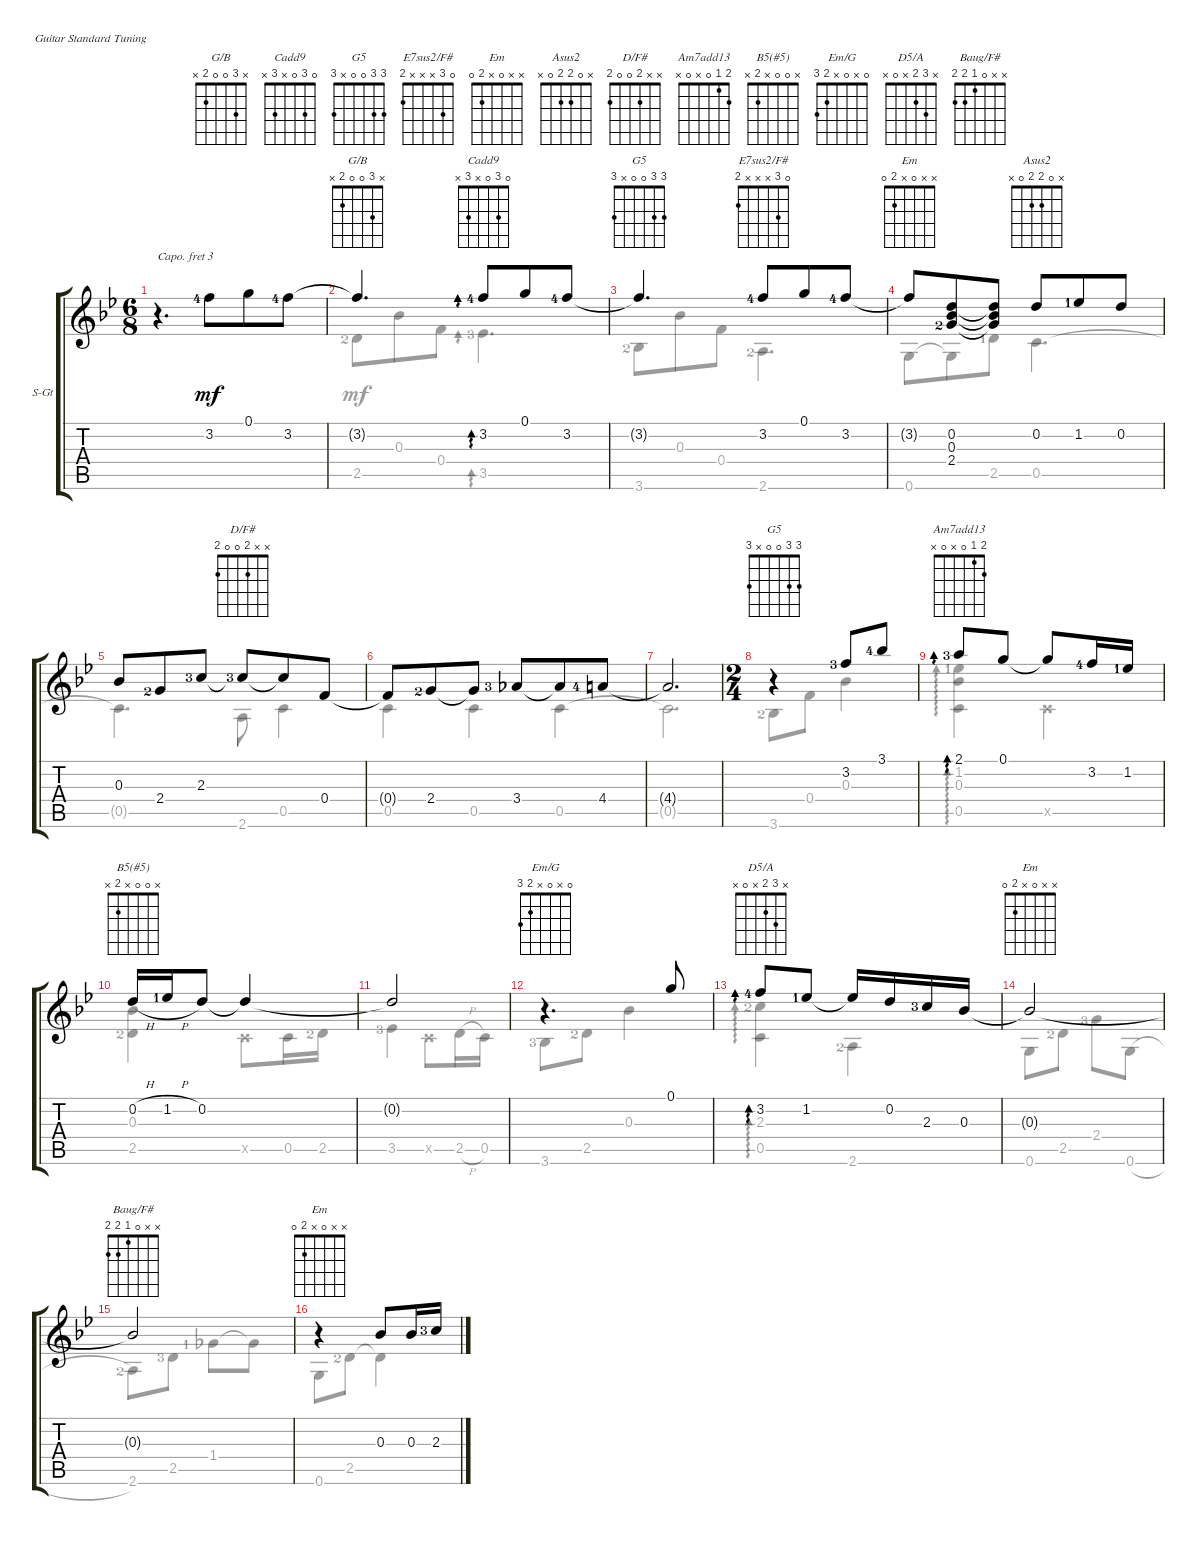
\defaultSystemsLayout 4
\bracketExtendMode groupsimilarinstruments
\firstSystemTrackNameOrientation horizontal
\otherSystemsTrackNameOrientation horizontal
\chordDiagramsInScore
\track ("Steel Guitar" "S-Gt") {instrument acousticguitarsteel}
\staff {score tabs}
\capo 3
\tuning (E4 B3 G3 D3 A2 E2)
\chord ("G/B" x 3 0 0 2 x)
\chord ("Cadd9" 0 3 0 x 3 x)
\chord ("G5" x 3 0 0 x 3)
\chord ("E7sus2/F#" 0 3 x x x 2)
\chord ("Em" x 0 0 2 2 0)
\chord ("Asus2" x 0 2 2 0 x)
\chord ("D/F#" x x 2 0 0 2)
\chord ("G5" 3 3 0 0 x 3)
\chord ("Am7add13" 2 1 0 x 0 x)
\chord ("B5(#5)" x 0 0 x 2 x)
\chord ("Em/G" 0 x 0 x 2 3)
\chord ("D5/A" x 3 2 x 0 x)
\chord ("Em" x x 0 2 2 0)
\chord ("Baug/F#" x x 0 1 2 2)
\chord ("Em" x x 0 x 2 0)
\voice
\ts (6 8)
\tempo (75 hide)
\clef g2
\ks bb
r.4{d dy mf instrument acousticguitarsteel} 3.2{lf 5}.8 0.1.8 3.2{lf 5}.8 |
3.2{t}.4{d ch "G/B"} 3.2{lf 5}.8{ad 0 ch "Cadd9" beam merge} 0.1.8{beam merge} 3.2{lf 5}.8 |
3.2{t}.4{d ch "G5"} 3.2{lf 5}.8{ch "E7sus2/F#"} 0.1.8 3.2{lf 5}.8 |
3.2{t}.8{ch "Em"} (0.2 0.3 2.4{lf 3}).8 (0.2{t} 0.3{t} 2.4{t}).8 0.2.8{ch "Asus2"} 1.2{lf 2}.8 0.2.8 |
0.3.8 2.4{lf 3}.8 2.3{lf 4}.8 2.3{t lf 4}.8{ch "D/F#"} 2.3{t}.8 0.4.8 |
0.4{t}.8 2.4{lf 3}.8 2.4{t}.8 3.4{lf 4}.8 3.4{t}.8 4.4{lf 5}.8 |
4.4{t}.2{d} |
\ts (2 4)
r.4{ch "G5"} 3.2{lf 4}.8 3.1{lf 5}.8 |
2.1{lf 4}.8{ad 0 ch "Am7add13"} 0.1.8 0.1{t}.8 3.2{lf 5}.16 1.2{lf 2}.16 |
0.2{h}.16{ch "B5(#5)"} 1.2{h lf 2}.16 0.2.8 0.2{t}.4 |
0.2{t}.2 |
r.4{d ch "Em/G"} 0.1.8 |
3.2{lf 5}.8{ad 0 ch "D5/A"} 1.2{lf 2}.8 1.2{t}.16 0.2.16 2.3{lf 4}.16 0.3.16 |
0.3{t}.2{ch "Em"} |
0.3{t}.2{ch "Baug/F#"} |
r.4{ch "Em"} 0.3.8 0.3.16 2.3{lf 4}.16
\voice
\clef g2
\ottava regular
\simile none
\ks bb
|
2.5{lf 3}.8 0.3.8 0.4.8 3.5{lf 4}.4{d ad 0} |
3.6{lf 3}.8 0.3.8 0.4.8 2.6{lf 3}.4{d} |
0.6.8 0.6{t}.8 2.5{lf 2}.8 0.5.4{d} |
0.5{t}.4{d} 2.6.8 0.5.4 |
0.5.4 0.5.4 0.5.4 |
0.5{t}.2{d} |
3.6{lf 3}.8 0.4.8 0.3.4 |
(1.2{lf 2} 0.5 0.3).4{ad 0} 0.5{x}.4 |
(2.5{lf 3} 0.3).4 0.5{x}.8 0.5.16 2.5{lf 3}.16 |
3.5{lf 4}.4 0.5{x}.8 2.5{h}.16 0.5.16 |
3.6{lf 4}.8 2.5{lf 3}.8 0.3.4 |
(2.3{lf 3} 0.5).4{ad 0} 2.6{lf 3}.4 |
0.6.8 2.5{lf 3}.8 2.4{lf 4}.8 0.6{h}.8 |
2.6{lf 3}.8 2.5{lf 4}.8 1.4{lf 2}.8 1.4{t}.8 |
0.6.8 2.5{lf 3}.8 2.5{t}.4
